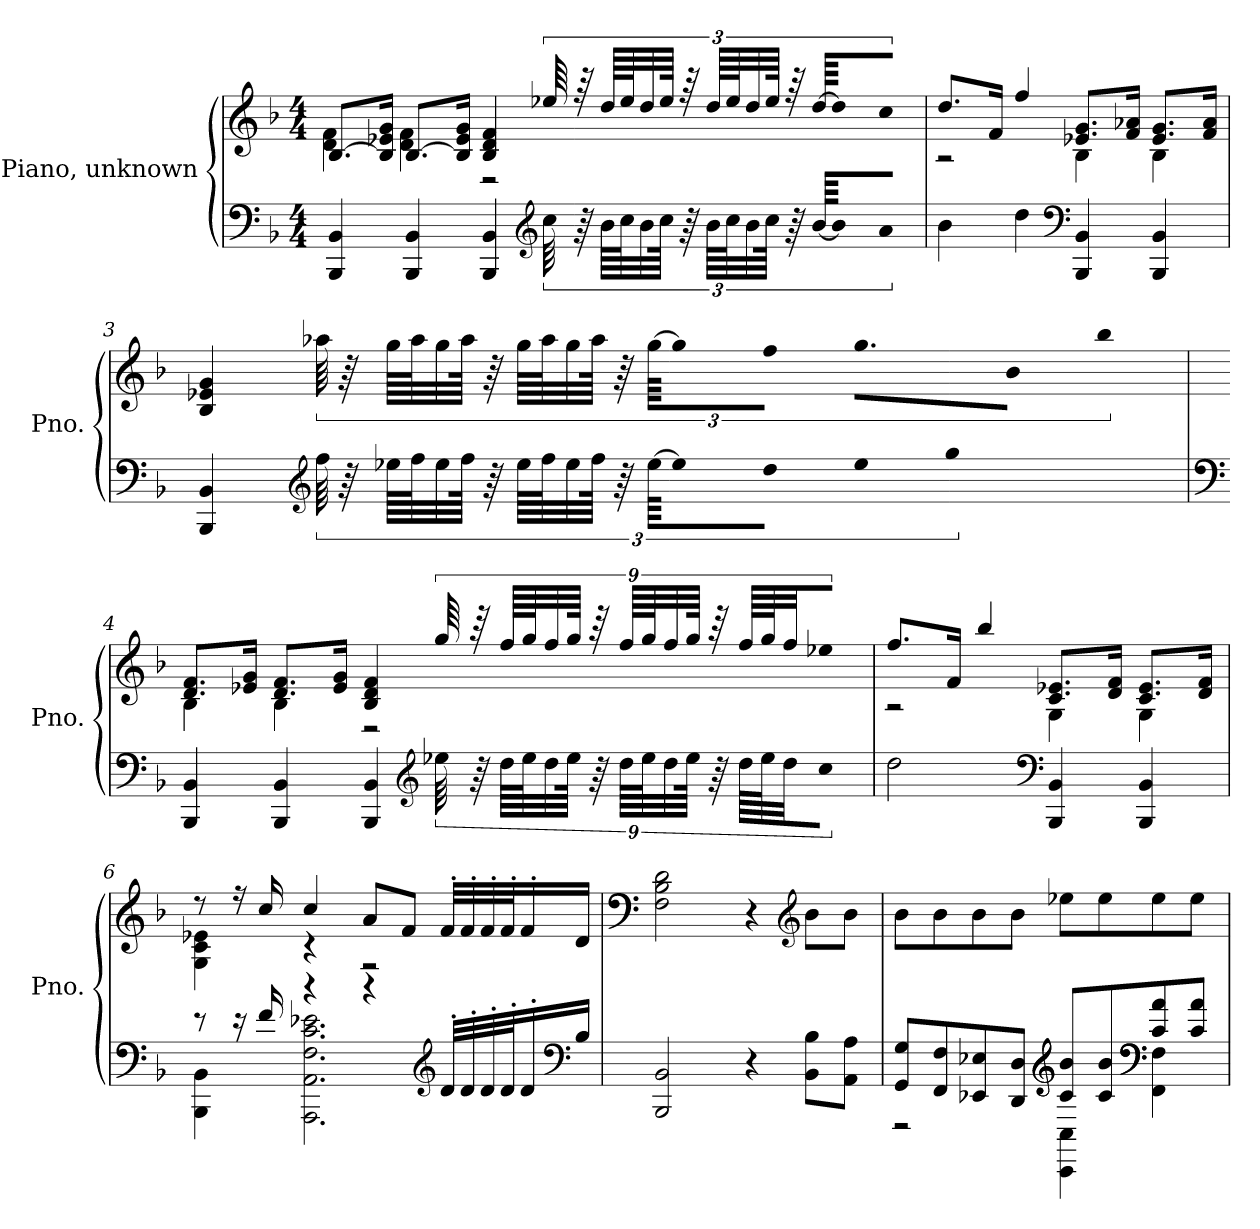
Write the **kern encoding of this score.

**kern	**kern
*part1	*part1
*staff2	*staff1
*I"Piano, unknown	*
*I'Pno.	*
*clefF4	*clefG2
*k[b-]	*k[b-]
*M4/4	*M4/4
*MM120	*MM120
=1	=1
*	*^
4BBB-/ 4BB-/	[8.B-/L	4d\ 4f\
.	16B-/] 16e-X/ 16g/Jk	.
4BBB-/ 4BB-/	[8.B-/L	4d\ 4f\
.	16B-/] 16e-/ 16g/Jk	.
4BBB-/ 4BB-/	4B-/ 4d/ 4f/	2r
*clefG2	*	*
96cc\	96ee-X/	.
96r	96r	.
96b-\LLLL	96dd/LLLL	.
*Xbrackettup	*Xbrackettup	*
96cc\J	96ee-/J	.
48b-\	48dd/	.
*brackettup	*brackettup	*
96cc\JJJk	96ee-/JJJk	.
96r	96r	.
96b-\LLLL	96dd/LLLL	.
*Xbrackettup	*Xbrackettup	*
96cc\J	96ee-/J	.
48b-\	48dd/	.
*brackettup	*brackettup	*
96cc\JJJk	96ee-/JJJk	.
96r	96r	.
[96b-/KLLL	[96dd/KLLL	.
32b-/J]	32dd/J]	.
16a/JJ	16cc/JJ	.
=2	=2	=2
4b-\	8.dd/L	2r
.	16f/Jk	.
4dd\	4ff/	.
*clefF4	*	*
4BBB-/ 4BB-/	8.e-X/ 8.g/L	4B-\
.	16f/ 16a-X/Jk	.
4BBB-/ 4BB-/	8.e-/ 8.g/L	4B-\
.	16f/ 16a-/Jk	.
*	*v	*v
!!LO:LB:g=z
=3	=3
4BBB-/ 4BB-/	4B-/ 4e-X/ 4g/
*clefG2	*
96ff\	96aa-X\
96r	96r
96ee-X\LLLL	96gg\LLLL
*Xbrackettup	*Xbrackettup
96ff\J	96aa-\J
48ee-\	48gg\
*brackettup	*brackettup
96ff\JJJk	96aa-\JJJk
96r	96r
96ee-\LLLL	96gg\LLLL
*Xbrackettup	*Xbrackettup
96ff\J	96aa-\J
48ee-\	48gg\
*brackettup	*brackettup
96ff\JJJk	96aa-\JJJk
96r	96r
[96ee-\KLLL	[96gg\KLLL
32ee-\J]	32gg\J]
16dd\JJ	16ff\JJ
4ee-\	8.gg\L
.	16b-\Jk
4gg\	4bb-\
!!LO:LB:g=z
=4	=4
*clefF4	*
*	*^
4BBB-/ 4BB-/	8.d/ 8.f/L	4B-\
.	16e-X/ 16g/Jk	.
4BBB-/ 4BB-/	8.d/ 8.f/L	4B-\
.	16e-/ 16g/Jk	.
4BBB-/ 4BB-/	4B-/ 4d/ 4f/	2r
*clefG2	*	*
96ee-X\	96gg/	.
96r	96r	.
96dd\LLLL	96ff/LLLL	.
*Xbrackettup	*Xbrackettup	*
96ee-\J	96gg/J	.
48dd\	48ff/	.
*brackettup	*brackettup	*
96ee-\JJJk	96gg/JJJk	.
96r	96r	.
96dd\LLLL	96ff/LLLL	.
*Xbrackettup	*Xbrackettup	*
96ee-\J	96gg/J	.
48dd\	48ff/	.
*brackettup	*brackettup	*
96ee-\JJJk	96gg/JJJk	.
96r	96r	.
96dd\LLLL	96ff/LLLL	.
*Xbrackettup	*Xbrackettup	*
96ee-\J	96gg/J	.
48dd\J	48ff/J	.
16cc\JJ	16ee-X/JJ	.
=5	=5	=5
2dd\	8.ff/L	2r
.	16f/Jk	.
.	4bb-/	.
*clefF4	*	*
4BBB-/ 4BB-/	8.c/ 8.e-X/L	4G\
.	16d/ 16f/Jk	.
4BBB-/ 4BB-/	8.c/ 8.e-/L	4G\
.	16d/ 16f/Jk	.
!!LO:LB:g=z	!!
=6	=6	=6
*^	*	*
8r	4BBB-\ 4BB-\	8r	4G\ 4c\ 4e-X\
16r	.	16r	.
16f/	.	16cc/	.
4r	2.AAA\ 2.AA\ 2.F\ 2.c\ 2.e-X\	4cc/	4r
4r	.	8a/L	2r
.	.	8f/J	.
*clefG2	*	*	*
32d'/LLL	.	32f'/LLL	.
32d'/	.	32f'/	.
32d'/	.	32f'/	.
32d'/J	.	32f'/J	.
16d'/	.	16f'/	.
*clefF4	*	*	*
16B-/JJ	.	16d/JJ	.
*v	*v	*	*
*	*v	*v
=7	=7
*	*clefF4
2BBB-/ 2BB-/	2F\ 2B-\ 2d\
4r	4r
*	*clefG2
8BB-\ 8B-\L	8b-\L
8AA\ 8A\J	8b-\J
=8	=8
*^	*
8GG/ 8G/L	2r	8b-\L
8FF/ 8F/	.	8b-\
8EE-X/ 8E-X/	.	8b-\
8DD/ 8D/J	.	8b-\J
*clefG2	*	*
8c/ 8b-/L	4CC\ 4C\	8ee-X\L
8c/ 8b-/	.	8ee-\
*clefF4	*	*
8c/ 8a/	4FF\ 4F\	8ee-\
8c/ 8a/J	.	8ee-\J
*v	*v	*
=	=
*-	*-
